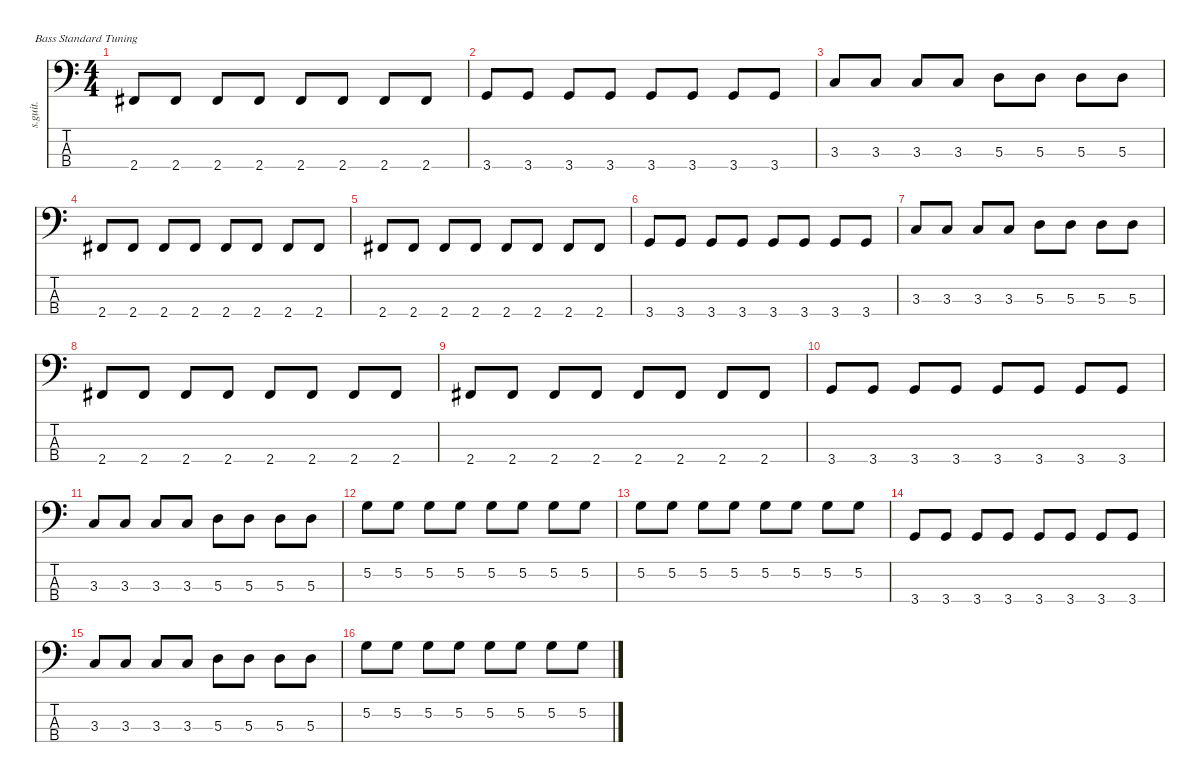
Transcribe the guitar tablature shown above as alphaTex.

\defaultSystemsLayout 4
\hideDynamics
\bracketExtendMode nobrackets
\track ("" "s.guit.") {instrument electricbassfinger}
\staff {score tabs}
\tuning (G2 D2 A1 E1)
\ts (4 4)
\tempo (180 hide)
\clef f4
\ks c
2.4{acc #}.8{dy f} 2.4{acc #}.8 2.4{acc #}.8 2.4{acc #}.8 2.4{acc #}.8 2.4{acc #}.8 2.4{acc #}.8 2.4{acc #}.8 |
3.4.8 3.4.8 3.4.8 3.4.8 3.4.8 3.4.8 3.4.8 3.4.8 |
3.3.8 3.3.8 3.3.8 3.3.8 5.3.8 5.3.8 5.3.8 5.3.8 |
2.4{acc #}.8 2.4{acc #}.8 2.4{acc #}.8 2.4{acc #}.8 2.4{acc #}.8 2.4{acc #}.8 2.4{acc #}.8 2.4{acc #}.8 |
2.4{acc #}.8 2.4{acc #}.8 2.4{acc #}.8 2.4{acc #}.8 2.4{acc #}.8 2.4{acc #}.8 2.4{acc #}.8 2.4{acc #}.8 |
3.4.8 3.4.8 3.4.8 3.4.8 3.4.8 3.4.8 3.4.8 3.4.8 |
3.3.8 3.3.8 3.3.8 3.3.8 5.3.8 5.3.8 5.3.8 5.3.8 |
2.4{acc #}.8 2.4{acc #}.8 2.4{acc #}.8 2.4{acc #}.8 2.4{acc #}.8 2.4{acc #}.8 2.4{acc #}.8 2.4{acc #}.8 |
2.4{acc #}.8 2.4{acc #}.8 2.4{acc #}.8 2.4{acc #}.8 2.4{acc #}.8 2.4{acc #}.8 2.4{acc #}.8 2.4{acc #}.8 |
3.4.8 3.4.8 3.4.8 3.4.8 3.4.8 3.4.8 3.4.8 3.4.8 |
3.3.8 3.3.8 3.3.8 3.3.8 5.3.8 5.3.8 5.3.8 5.3.8 |
5.2.8 5.2.8 5.2.8 5.2.8 5.2.8 5.2.8 5.2.8 5.2.8 |
5.2.8 5.2.8 5.2.8 5.2.8 5.2.8 5.2.8 5.2.8 5.2.8 |
3.4.8 3.4.8 3.4.8 3.4.8 3.4.8 3.4.8 3.4.8 3.4.8 |
3.3.8 3.3.8 3.3.8 3.3.8 5.3.8 5.3.8 5.3.8 5.3.8 |
5.2.8 5.2.8 5.2.8 5.2.8 5.2.8 5.2.8 5.2.8 5.2.8
